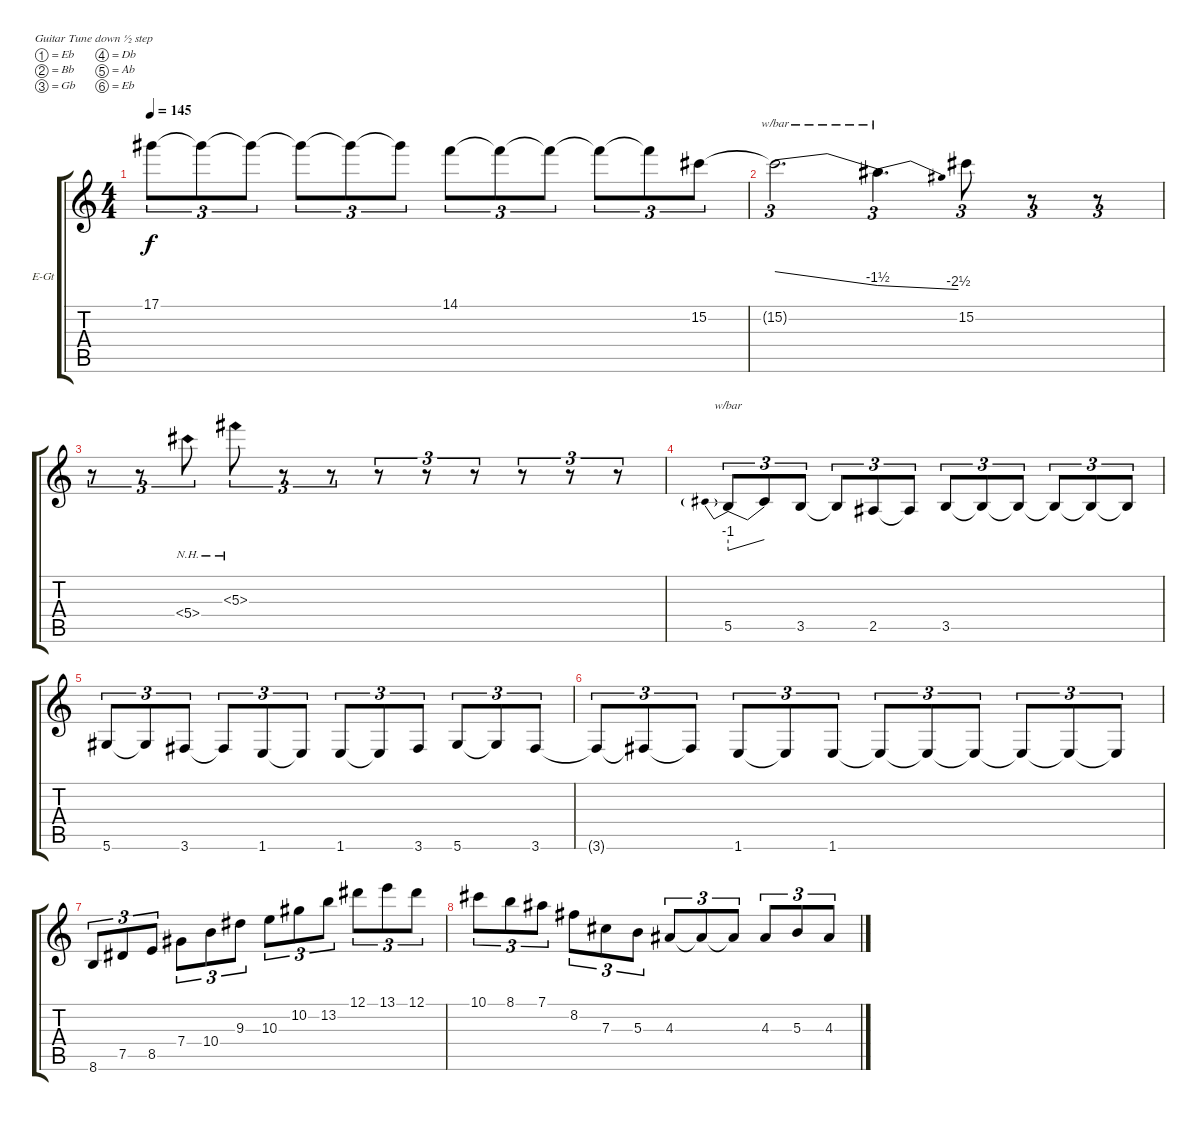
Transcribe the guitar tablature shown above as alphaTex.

\bracketExtendMode groupsimilarinstruments
\firstSystemTrackNameOrientation horizontal
\otherSystemsTrackNameOrientation horizontal
\track ("solo" "E-Gt") {instrument distortionguitar}
\staff {score tabs}
\tuning (Eb4 Bb3 Gb3 Db3 Ab2 Eb2)
\ts (4 4)
\tempo 145
\clef g2
\ks c
17.1{t}.8{tu (3 2) dy f} 17.1{t}.8{tu (3 2)} 17.1{t}.8{tu (3 2)} 17.1{t}.8{tu (3 2)} 17.1{t}.8{tu (3 2)} 17.1{t}.8{tu (3 2)} 14.1.8{tu (3 2)} 14.1{t}.8{tu (3 2)} 14.1{t}.8{tu (3 2)} 14.1{t}.8{tu (3 2)} 14.1{t}.8{tu (3 2)} 15.2.8{tu (3 2)} |
15.2{t}.2{d tu (3 2) tbe (dive default 25.2 0 57.599999999999994 -6)} 15.2{t}.4{d tu (3 2) tbe (dive default 0 -6 45 -10)} 15.2.8{tu (3 2)} r.8{tu (3 2)} r.8{tu (3 2)} |
r.8{tu (3 2)} r.8{tu (3 2)} 5.4{nh}.8{tu (3 2)} 5.3{nh}.8{tu (3 2)} r.8{tu (3 2)} r.8{tu (3 2)} r.8{tu (3 2)} r.8{tu (3 2)} r.8{tu (3 2)} r.8{tu (3 2)} r.8{tu (3 2)} r.8{tu (3 2)} |
5.5.8{tu (3 2) tbe (predivedive default 0 -4 30 0)} 5.5{t}.8{tu (3 2)} 3.5.8{tu (3 2)} 3.5{t}.8{tu (3 2)} 2.5.8{tu (3 2)} 2.5{t}.8{tu (3 2)} 3.5.8{tu (3 2)} 3.5{t}.8{tu (3 2)} 3.5{t}.8{tu (3 2)} 3.5{t}.8{tu (3 2)} 3.5{t}.8{tu (3 2)} 3.5{t}.8{tu (3 2)} |
5.6.8{tu (3 2)} 5.6{t}.8{tu (3 2)} 3.6.8{tu (3 2)} 3.6{t}.8{tu (3 2)} 1.6.8{tu (3 2)} 1.6{t}.8{tu (3 2)} 1.6.8{tu (3 2)} 1.6{t}.8{tu (3 2)} 3.6.8{tu (3 2)} 5.6.8{tu (3 2)} 5.6{t}.8{tu (3 2)} 3.6.8{tu (3 2)} |
3.6{t}.8{tu (3 2)} 3.6{t}.8{tu (3 2)} 3.6{t}.8{tu (3 2)} 1.6.8{tu (3 2)} 1.6{t}.8{tu (3 2)} 1.6.8{tu (3 2)} 1.6{t}.8{tu (3 2)} 1.6{t}.8{tu (3 2)} 1.6{t}.8{tu (3 2)} 1.6{t}.8{tu (3 2)} 1.6{t}.8{tu (3 2)} 1.6{t}.8{tu (3 2)} |
8.6.8{tu (3 2)} 7.5.8{tu (3 2)} 8.5.8{tu (3 2)} 7.4.8{tu (3 2)} 10.4.8{tu (3 2)} 9.3.8{tu (3 2)} 10.3.8{tu (3 2)} 10.2.8{tu (3 2)} 13.2.8{tu (3 2)} 12.1.8{tu (3 2)} 13.1.8{tu (3 2)} 12.1.8{tu (3 2)} |
10.1.8{tu (3 2)} 8.1.8{tu (3 2)} 7.1.8{tu (3 2)} 8.2.8{tu (3 2)} 7.3.8{tu (3 2)} 5.3.8{tu (3 2)} 4.3.8{tu (3 2)} 4.3{t}.8{tu (3 2)} 4.3{t}.8{tu (3 2)} 4.3.8{tu (3 2)} 5.3.8{tu (3 2)} 4.3.8{tu (3 2)}
